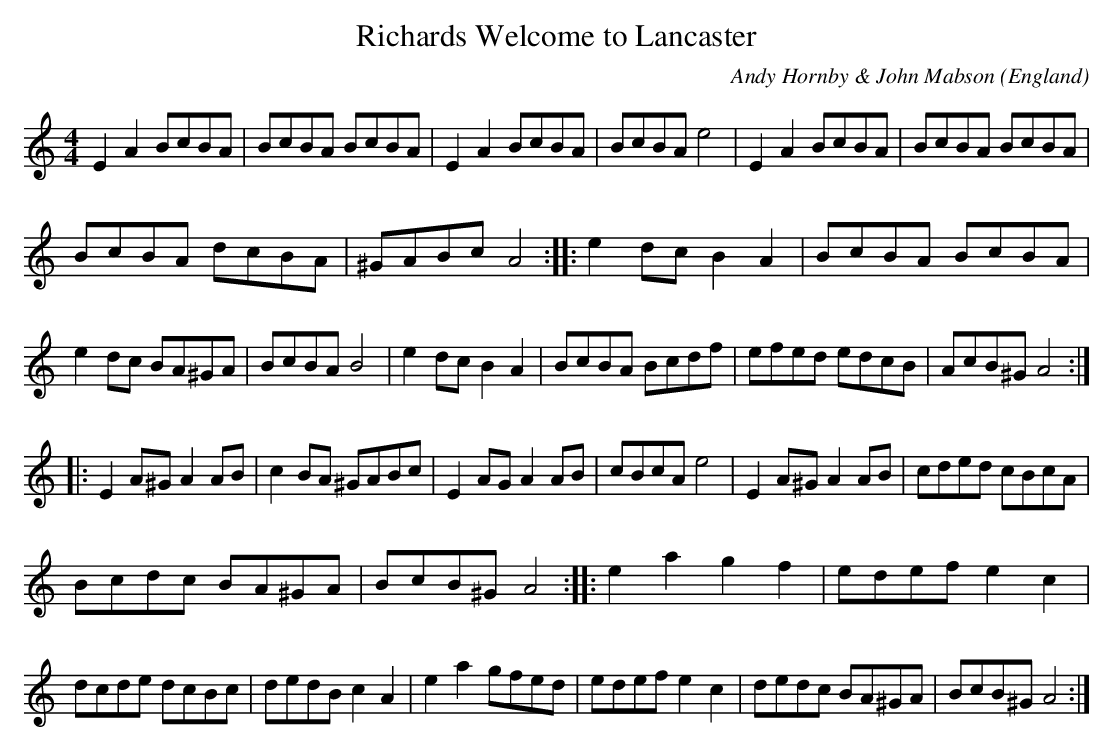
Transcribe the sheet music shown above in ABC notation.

X:1
T:Richards Welcome to Lancaster
C:Andy Hornby & John Mabson
M:4/4
O:England
K:C
E2A2 BcBA| BcBA BcBA| E2A2 BcBA| BcBA e4|\
E2A2 BcBA| BcBA BcBA|
BcBA dcBA| ^GABc A4::\
e2dc B2A2| BcBA BcBA|
e2dc BA^GA| BcBA B4|\
e2dc B2A2| BcBA Bcdf| efed edcB| AcB^G A4::
E2A^G A2AB| c2BA ^GABc| E2AG A2AB| cBcA e4|\
E2A^G A2AB| cded cBcA|
Bcdc BA^GA| BcB^G A4::\
e2a2 g2f2| edef e2c2|
dcde dcBc| dedB c2A2|\
e2a2 gfed| edef e2c2| dedc BA^GA| BcB^G A4:|
